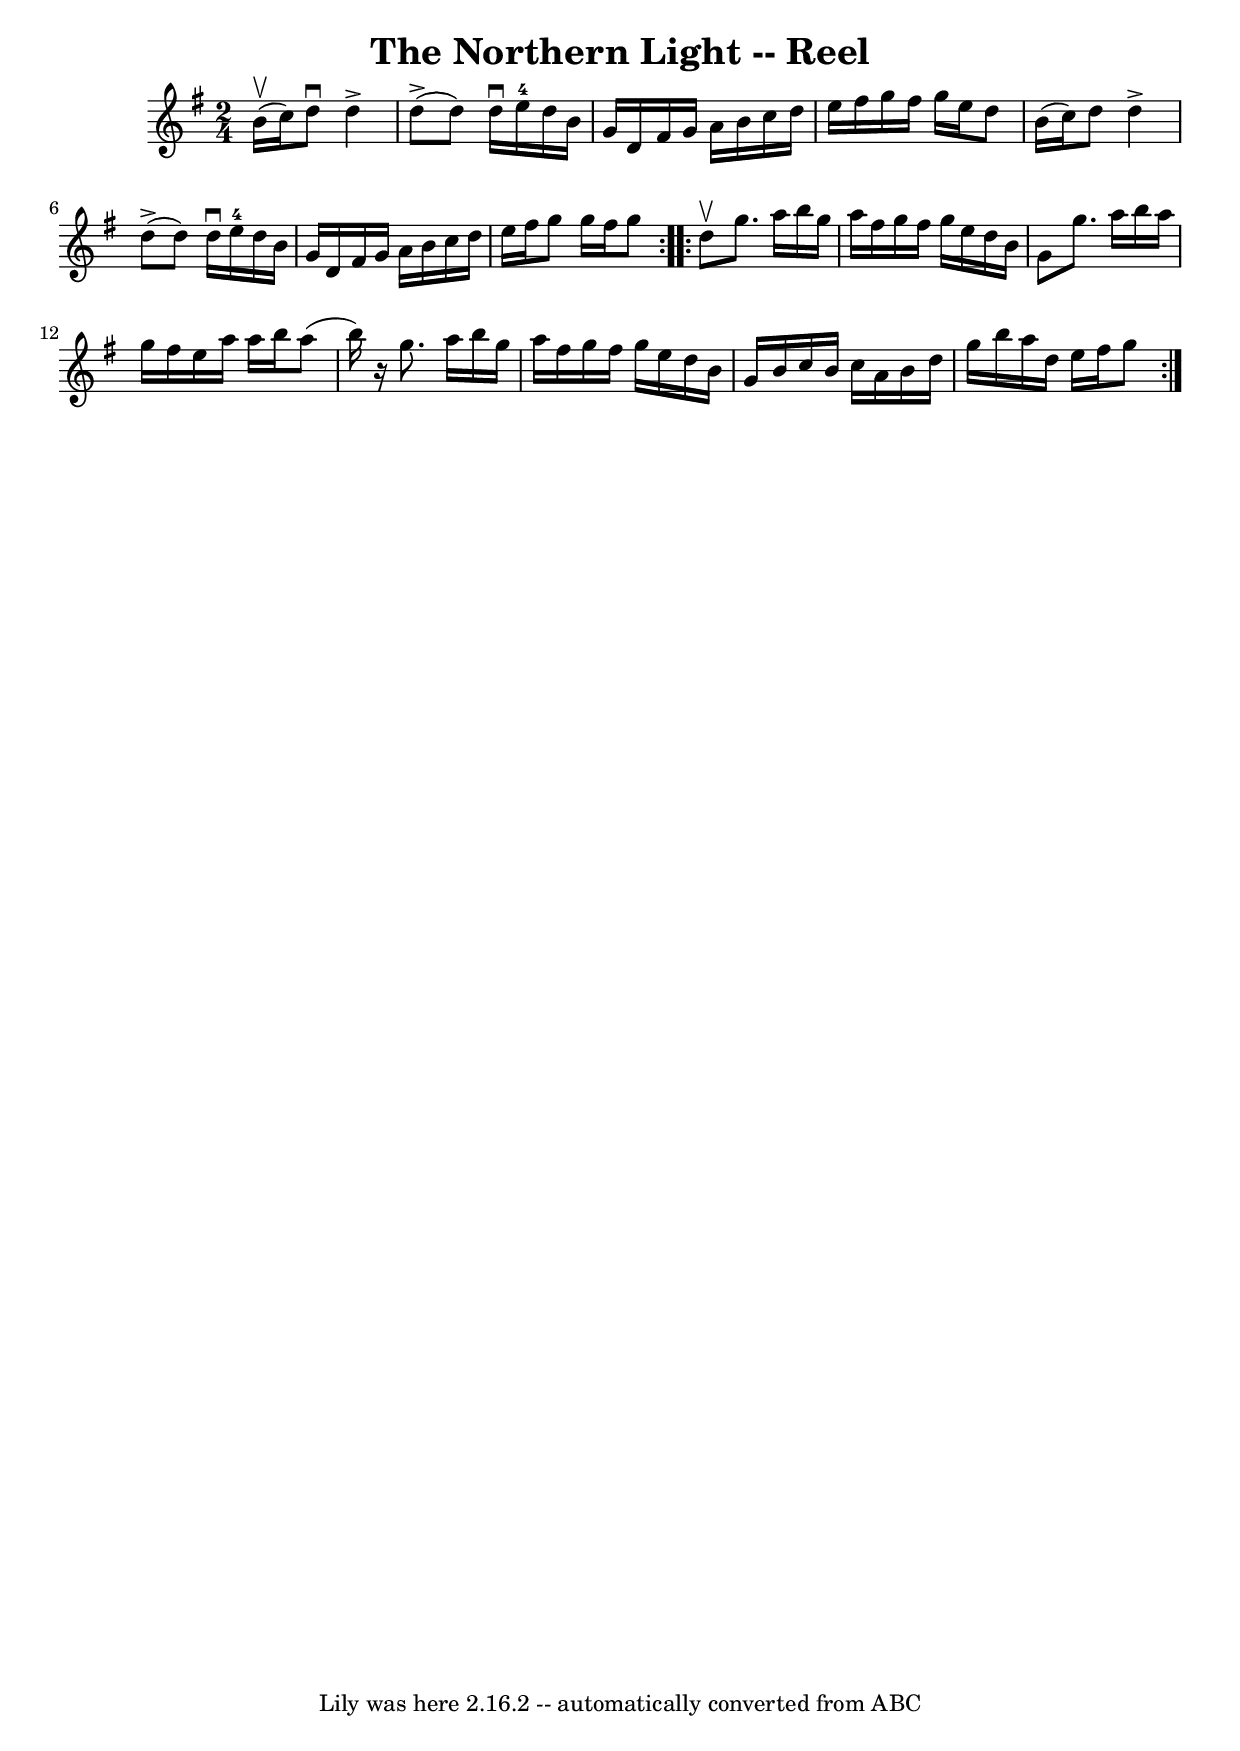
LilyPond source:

\version "2.16.2"
\include "Mammoth.ily"
\header {
  %% book = "Ryan's Mammoth Collection"
  crossRefNumber = "1"
  footnotes = "\\\\385"
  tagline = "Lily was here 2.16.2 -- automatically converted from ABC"
  title = "The Northern Light -- Reel"

}
voicedefault =  {



  \repeat volta 2 {

    \time 2/4 
    \key g \major     b'16^\upbow(c''16)  |
    d''8^\downbow      d''4^\accent d''8 (^\accent    |
    d''8) d''16^\downbow        e''16-4 d''16 b'16 g'16 d'16     |
    fis'16 g'16 a'16      b'16 c''16 d''16 e''16 fis''16     |
    g''16 fis''16         g''16 e''16 d''8 b'16 (c''16)    |
    d''8 d''4^\accent d''8 (^\accent   |
    d''8) d''16^\downbow e''16-4 d''16 b'16 g'16 d'16    |
    fis'16 g'16 a'16         b'16 c''16 d''16 e''16 fis''16     |
    g''8 g''16    
    fis''16 g''8  
  }     
  \repeat volta 2 {     d''8^\upbow  |
    g''8.         a''16 b''16 g''16 a''16 fis''16     |
    g''16 fis''16         g''16 e''16 d''16 b'16 g'8     |
    g''8. a''16 b''16         a''16 g''16 fis''16     |
    e''16 a''16 a''16 b''16         a''8 (b''16)   r16  |
    g''8. a''16 b''16 g''16 a''16      fis''16     |
    g''16 fis''16 g''16 e''16 d''16 b'16         g'16 b'16     |
    c''16 b'16 c''16 a'16 b'16 d''16         g''16 b''16     |
    a''16 d''16 e''16 fis''16 g''8  
  }   

}

\score{
  <<

    \context Staff="default"
    {
      \voicedefault 
      
    }

  >>
  \layout {
    
  }
  \midi {
  }

}
